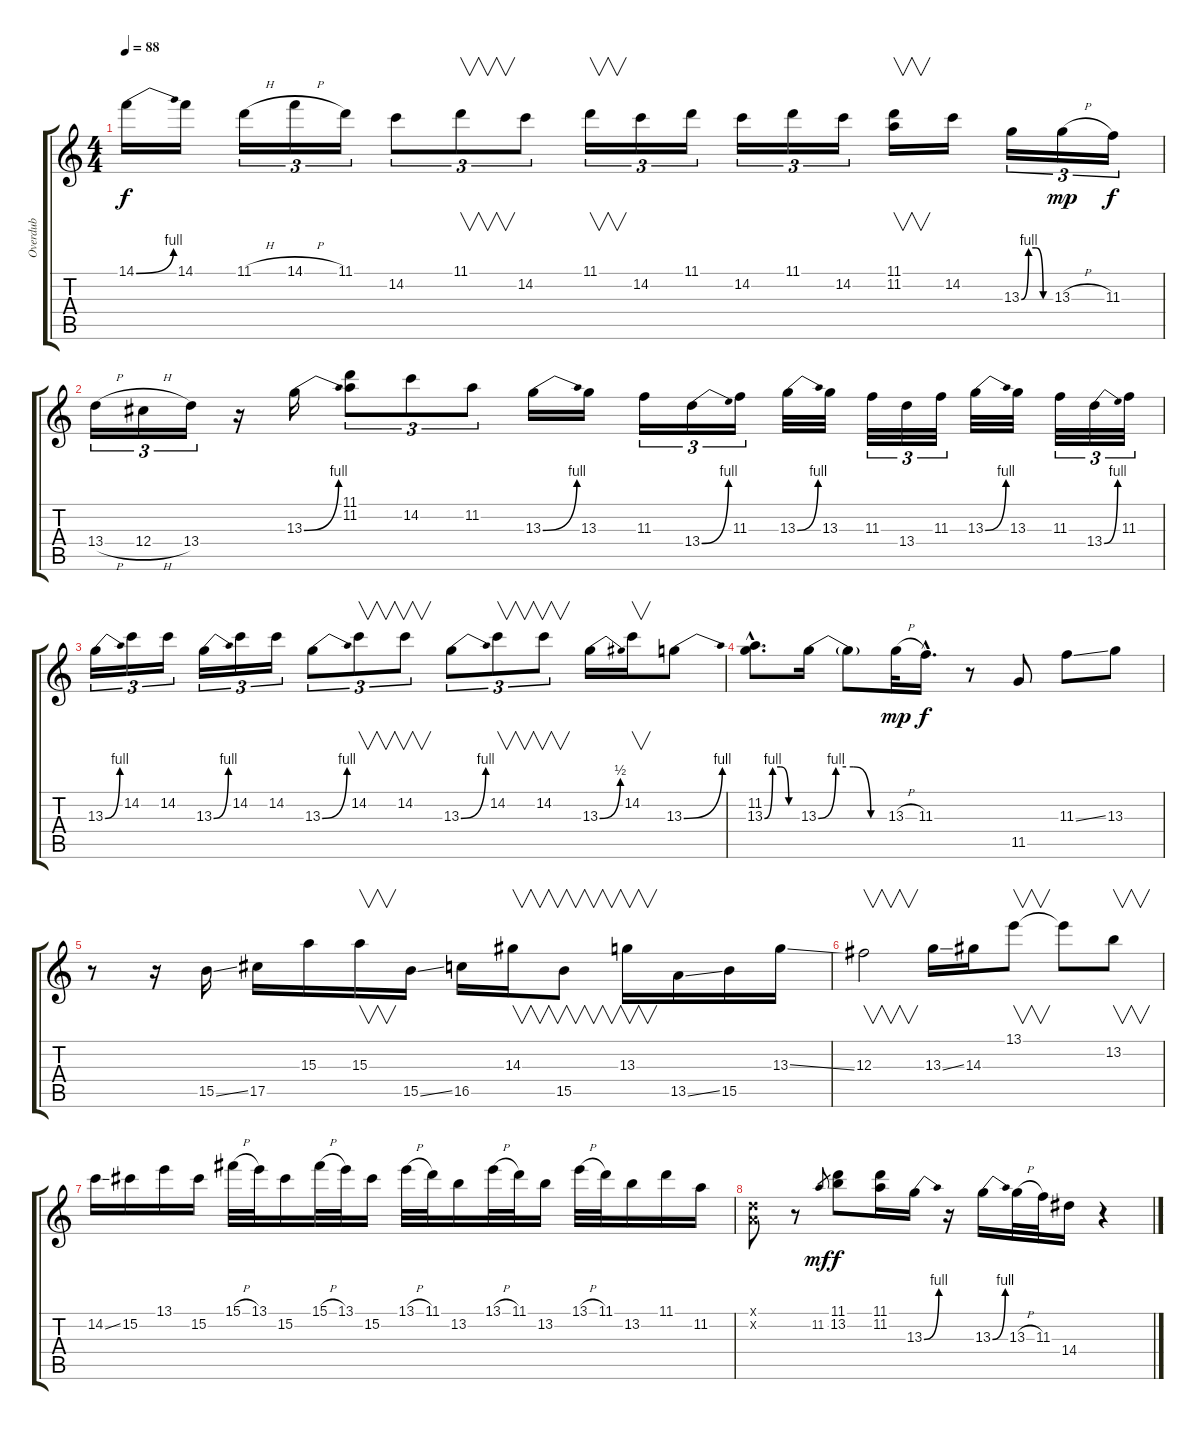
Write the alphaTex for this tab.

\track ("Overdub" "Overdub") {instrument fretlessbass}
\staff {score tabs}
\tuning (Eb4 Bb3 Gb3 Db3 Ab2 Eb2) {hide}
\ts (4 4)
\tempo 88
\clef g2
\ks c
14.1{be (bend 0 0 60 4)}.16{dy f} 14.1.16 11.1{h}.16{tu (3 2)} 14.1{h}.16{tu (3 2)} 11.1.16{tu (3 2)} 14.2.8{tu (3 2)} 11.1.8{v tu (3 2)} 14.2.8{tu (3 2)} 11.1.16{v tu (3 2)} 14.2.16{tu (3 2)} 11.1.16{tu (3 2)} 14.2.16{tu (3 2)} 11.1.16{tu (3 2)} 14.2.16{tu (3 2)} (11.1 11.2).16{v} 14.2.16 13.3{be (custom 0 0 15 4 30 4 45 0 60 0)}.16{tu (3 2)} 13.3{h}.16{tu (3 2) dy mp} 11.3.16{tu (3 2) dy f} |
13.4{h}.16{tu (3 2)} 12.4{h}.16{tu (3 2)} 13.4.16{tu (3 2)} r.16 13.3{be (bend 0 0 60 4)}.16 (11.1 11.2).8{tu (3 2)} 14.2.8{tu (3 2)} 11.2.8{tu (3 2)} 13.3{be (bend 0 0 60 4)}.16 13.3.16 11.3.16{tu (3 2)} 13.4{be (bend 0 0 60 4)}.16{tu (3 2)} 11.3.16{tu (3 2)} 13.3{be (bend 0 0 60 4)}.32 13.3.32 11.3.32{tu (3 2)} 13.4.32{tu (3 2)} 11.3.32{tu (3 2)} 13.3{be (bend 0 0 60 4)}.32 13.3.32 11.3.32{tu (3 2)} 13.4{be (bend 0 0 60 4)}.32{tu (3 2)} 11.3.32{tu (3 2)} |
13.3{be (bend 0 0 60 4)}.16{tu (3 2)} 14.2.16{tu (3 2)} 14.2.16{tu (3 2)} 13.3{be (bend 0 0 60 4)}.16{tu (3 2)} 14.2.16{tu (3 2)} 14.2.16{tu (3 2)} 13.3{be (bend 0 0 60 4)}.8{tu (3 2)} 14.2.8{v tu (3 2)} 14.2.8{v tu (3 2)} 13.3{be (bend 0 0 60 4)}.8{tu (3 2)} 14.2.8{v tu (3 2)} 14.2.8{v tu (3 2)} 13.3{be (bend 0 0 60 2)}.16 14.2.16{v} 13.3{be (bend 0 0 60 4)}.8 |
(11.2{hac} 13.3{be (custom 0 0 15 4 30 4 45 0 60 0) hac}).8{d} 13.3{be (custom 0 0 15 4 30 4 45 0 60 0)}.16 13.3{t}.8 13.3{h}.32{dy mp} 11.3{hac}.16{d dy f} r.8 11.5.8 11.3{ss}.8 13.3.8 |
r.8 r.16 15.5{ss}.16 17.5.16 15.3.16 15.3.16{v} 15.5{ss}.16 16.5.16 14.3.16{v} 15.5.8{v} 13.3.16{v} 13.5{ss}.16 15.5.16 13.3{ss}.16 |
12.3.2{v} 13.3{ss}.16 14.3.16 13.1.8{v} 13.1{t}.8 13.2.8{v} |
14.2{ss}.16 15.2.16 13.1.16 15.2.16 15.1{h}.32 13.1.32 15.2.16 15.1{h}.32 13.1.32 15.2.16 13.1{h}.32 11.1.32 13.2.16 13.1{h}.32 11.1.32 13.2.16 13.1{h}.32 11.1.32 13.2.16 11.1.16 11.2.16 |
(-1.1{x} -1.2{x}).8 r.8 11.2.8{gr dy mf} (11.1 13.2).8{dy f} (11.1 11.2).16 13.3{be (bend 0 0 60 4)}.16 r.16 13.3{be (bend 0 0 60 4)}.16 13.3{h}.32 11.3.32 14.4.16 r.4
